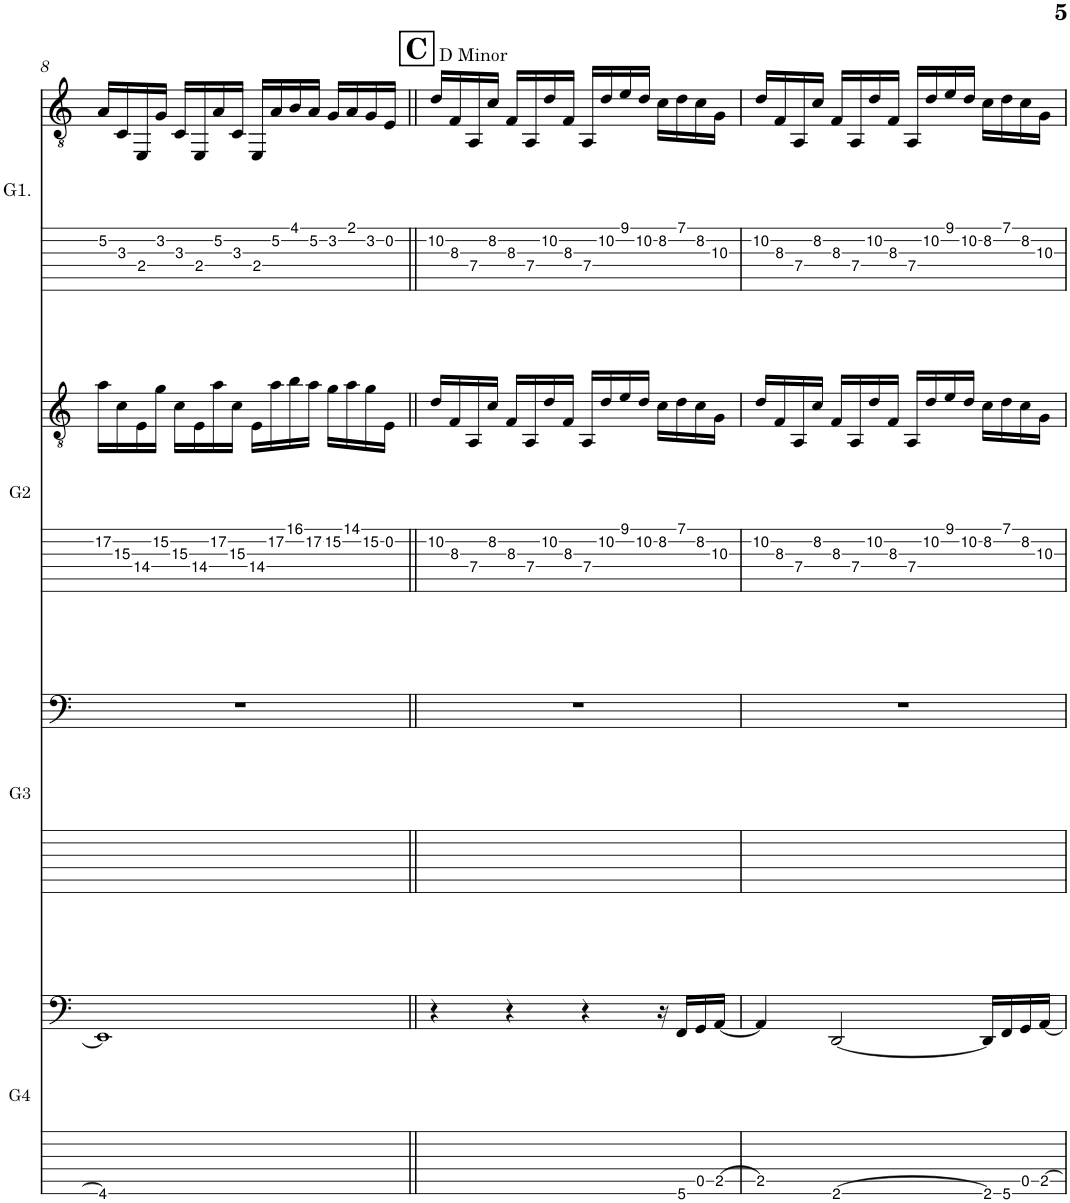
**kern	**kern	**kern	**kern	**kern	**kern	**kern	**kern
*part4	*part4	*part3	*part3	*part2	*part2	*part1	*part1
*staff8	*staff7	*staff6	*staff5	*staff4	*staff3	*staff2	*staff1
*I"G4	*	*I"G3	*	*I"G2	*	*I"G1	*
*I'G4	*	*I'G3	*	*I'G2	*	*I'G1.	*
!!LO:PB:g=z
*	*clefF4	*	*clefF4	*	*clefGv2	*	*clefGv2
*	*	*	*	*Trd-7c-12	*Trd-7c-12	*Trd-7c-12	*Trd-7c-12
*k[]	*k[]	*k[]	*k[]	*k[]	*k[]	*k[]	*k[]
*M4/4	*M4/4	*M4/4	*M4/4	*M4/4	*M4/4	*M4/4	*M4/4
=8	=8	=8	=8	=8	=8	=8	=8
1EE]	1EE]	1r	1r	16aLL	16a\LL	16ALL	16A/LL
.	.	.	.	16cJ	16c\	16CJ	16C/
.	.	.	.	16EL	16E\	16EEL	16EE/
.	.	.	.	16gJJ	16g\JJ	16GJJ	16G/JJ
.	.	.	.	16cLL	16c\LL	16CLL	16C/LL
.	.	.	.	16EJ	16E\	16EEJ	16EE/
.	.	.	.	16aL	16a\	16AL	16A/
.	.	.	.	16cJJ	16c\JJ	16CJJ	16C/JJ
.	.	.	.	16ELL	16E\LL	16EELL	16EE/LL
.	.	.	.	16aJ	16a\	16AJ	16A/
.	.	.	.	16bL	16b\	16BL	16B/
.	.	.	.	16aJJ	16a\JJ	16AJJ	16A/JJ
.	.	.	.	16gLL	16g\LL	16GLL	16G/LL
.	.	.	.	16aJ	16a\	16AJ	16A/
.	.	.	.	16gL	16g\	16GL	16G/
.	.	.	.	16EJJ	16E\JJ	16EJJ	16E/JJ
!!LO:REH:place=s1:a:B:cj:fs=14:t=C
=9||	=9||	=9||	=9||	=9||	=9||	=9||	=9||
!	!	!	!	!	!	!	!LO:TX:a:t=D Minor
4r	4r	1r	1r	16dLL	16d/LL	16dLL	16d/LL
.	.	.	.	16FJ	16F/	16FJ	16F/
.	.	.	.	16AAL	16AA/	16AAL	16AA/
.	.	.	.	16cJJ	16c/JJ	16cJJ	16c/JJ
4r	4r	.	.	16FLL	16F/LL	16FLL	16F/LL
.	.	.	.	16AAJ	16AA/	16AAJ	16AA/
.	.	.	.	16dL	16d/	16dL	16d/
.	.	.	.	16FJJ	16F/JJ	16FJJ	16F/JJ
4r	4r	.	.	16AALL	16AA/LL	16AALL	16AA/LL
.	.	.	.	16dJ	16d/	16dJ	16d/
.	.	.	.	16eL	16e/	16eL	16e/
.	.	.	.	16dJJ	16d/JJ	16dJJ	16d/JJ
16r	16r	.	.	16cLL	16c\LL	16cLL	16c\LL
16FFLL	16FF/LL	.	.	16dJ	16d\	16dJ	16d\
16GG	16GG/	.	.	16cL	16c\	16cL	16c\
[16AAJJ	[16AA/JJ	.	.	16GJJ	16G\JJ	16GJJ	16G\JJ
=10	=10	=10	=10	=10	=10	=10	=10
4AA]	4AA/]	1r	1r	16dLL	16d/LL	16dLL	16d/LL
.	.	.	.	16FJ	16F/	16FJ	16F/
.	.	.	.	16AAL	16AA/	16AAL	16AA/
.	.	.	.	16cJJ	16c/JJ	16cJJ	16c/JJ
[2DD	[2DD/	.	.	16FLL	16F/LL	16FLL	16F/LL
.	.	.	.	16AAJ	16AA/	16AAJ	16AA/
.	.	.	.	16dL	16d/	16dL	16d/
.	.	.	.	16FJJ	16F/JJ	16FJJ	16F/JJ
.	.	.	.	16AALL	16AA/LL	16AALL	16AA/LL
.	.	.	.	16dJ	16d/	16dJ	16d/
.	.	.	.	16eL	16e/	16eL	16e/
.	.	.	.	16dJJ	16d/JJ	16dJJ	16d/JJ
16DDLL]	16DD/LL]	.	.	16cLL	16c\LL	16cLL	16c\LL
16FFJ	16FF/	.	.	16dJ	16d\	16dJ	16d\
16GGL	16GG/	.	.	16cL	16c\	16cL	16c\
[16AAJJ	[16AA/JJ	.	.	16GJJ	16G\JJ	16GJJ	16G\JJ
=	=	=	=	=	=	=	=
*-	*-	*-	*-	*-	*-	*-	*-
